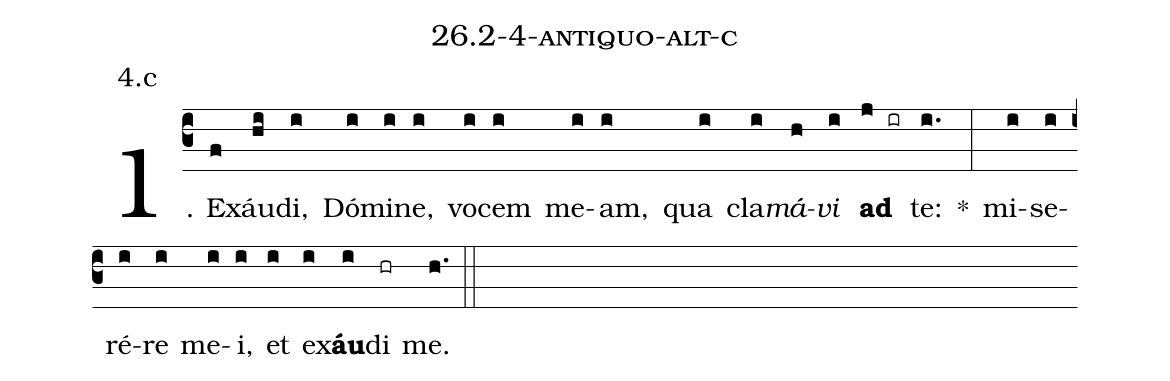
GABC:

name: 26.2-4-antiquo-alt-c;
annotation: 4.c;
%%
(c3)1. Ex(f)áu(hi)di,(i) Dó(i)mi(i)ne,(i) vo(i)cem(i) me(i)am,(i) qua(i) cla(i)<i>má</i>(h)<i>vi</i>(i) <b>ad</b>(j ir) te:(i.) *(:) mi(i)se(i)ré(i)re(i) me(i)i,(i) et(i) ex(i)<b>áu</b>(i)di(hr) me.(h.) (::)


%E(i) u(i) o(i) u(i) a(i) e.(h.) (::)
